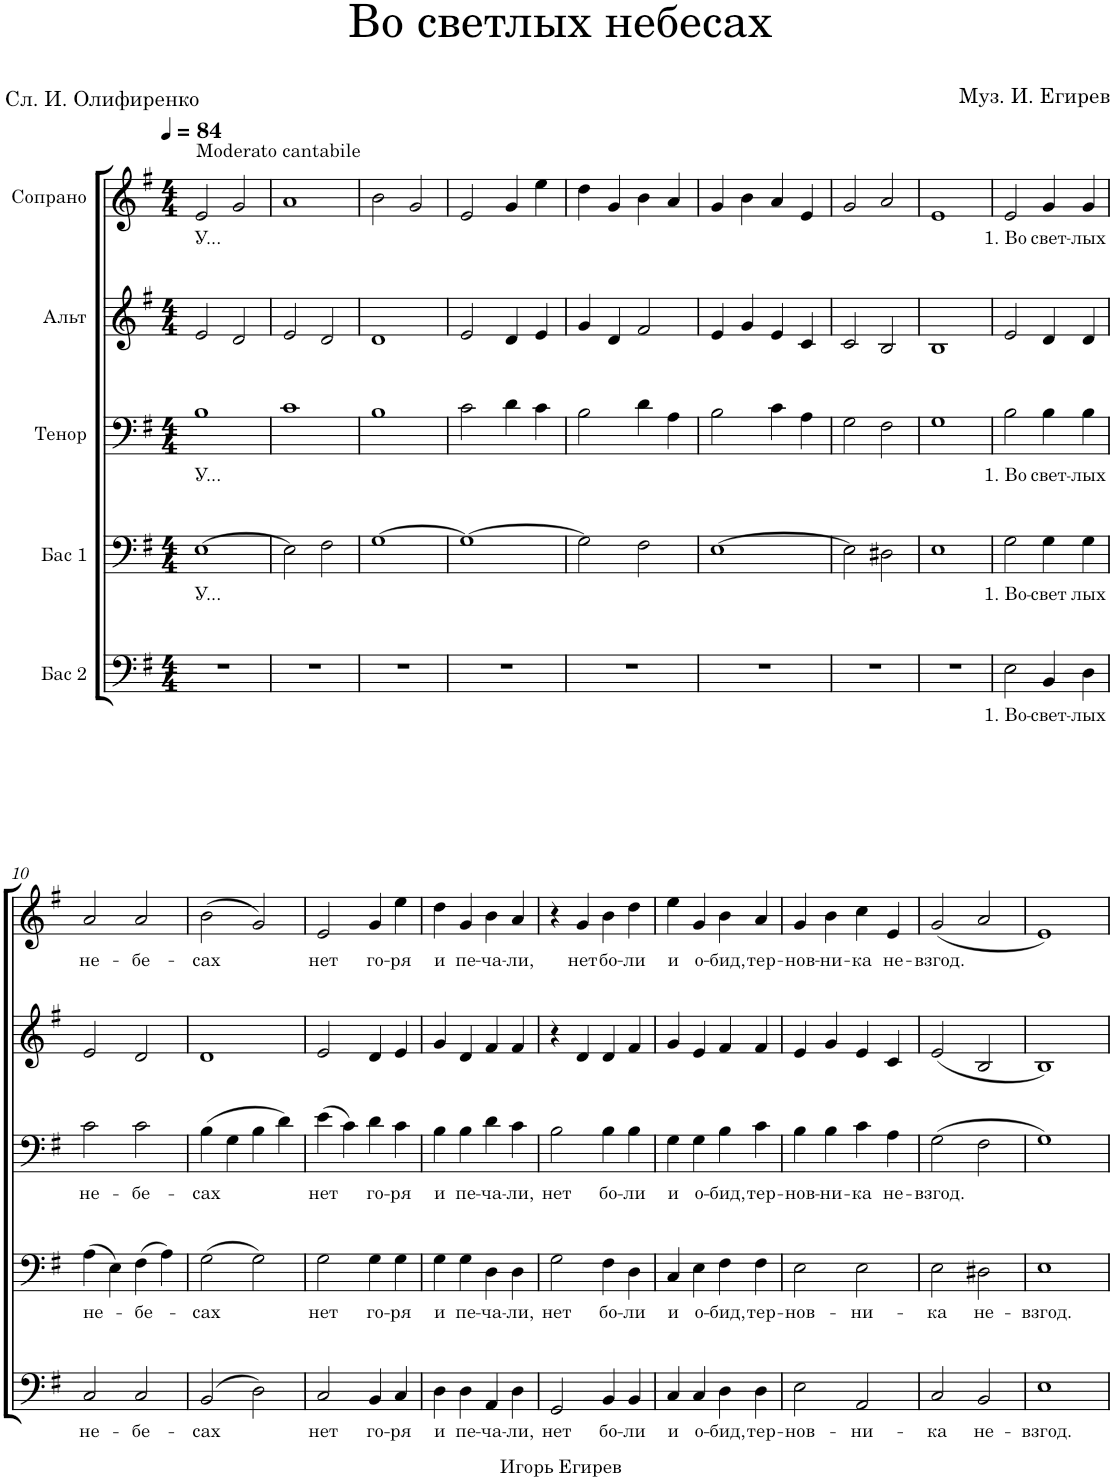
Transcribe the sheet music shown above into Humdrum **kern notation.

**kern	**text	**kern	**text	**kern	**text	**kern	**kern	**text
*part5	*part5	*part4	*part4	*part3	*part3	*part2	*part1	*part1
*staff5	*staff5	*staff4	*staff4	*staff3	*staff3	*staff2	*staff1	*staff1
*I"Бас 2	*	*I"Бас 1	*	*I"Тенор	*	*I"Альт	*I"Сопрано	*
*clefF4	*	*clefF4	*	*clefF4	*	*clefG2	*clefG2	*
*k[f#]	*	*k[f#]	*	*k[f#]	*	*k[f#]	*k[f#]	*
*M4/4	*	*M4/4	*	*M4/4	*	*M4/4	*M4/4	*
*MM84	*	*MM84	*	*MM84	*	*MM84	*MM84	*
=1	=1	=1	=1	=1	=1	=1	=1	=1
!	!	!	!	!	!	!	!LO:TX:a:t=Moderato cantabile	!
!	!	!	!LO:LY:b	!	!LO:LY:b	!	!	!LO:LY:b
1r	.	[1E	У...	1B	У...	2e/	2e/	У...
.	.	.	.	.	.	2d/	2g/	.
=2	=2	=2	=2	=2	=2	=2	=2	=2
1r	.	2E\]	.	1c	.	2e/	1a	.
.	.	2F#\	.	.	.	2d/	.	.
=3	=3	=3	=3	=3	=3	=3	=3	=3
1r	.	[1G	.	1B	.	1d	2b\	.
.	.	.	.	.	.	.	2g/	.
=4	=4	=4	=4	=4	=4	=4	=4	=4
1r	.	1G_	.	2c\	.	2e/	2e/	.
.	.	.	.	4d\	.	4d/	4g/	.
.	.	.	.	4c\	.	4e/	4ee\	.
=5	=5	=5	=5	=5	=5	=5	=5	=5
1r	.	2G\]	.	2B\	.	4g/	4dd\	.
.	.	.	.	.	.	4d/	4g/	.
.	.	2F#\	.	4d\	.	2f#/	4b\	.
.	.	.	.	4A\	.	.	4a/	.
=6	=6	=6	=6	=6	=6	=6	=6	=6
1r	.	[1E	.	2B\	.	4e/	4g/	.
.	.	.	.	.	.	4g/	4b\	.
.	.	.	.	4c\	.	4e/	4a/	.
.	.	.	.	4A\	.	4c/	4e/	.
=7	=7	=7	=7	=7	=7	=7	=7	=7
1r	.	2E\]	.	2G\	.	2c/	2g/	.
.	.	2D#X\	.	2F#\	.	2B/	2a/	.
=8	=8	=8	=8	=8	=8	=8	=8	=8
1r	.	1E	.	1G	.	1B	1e	.
=9	=9	=9	=9	=9	=9	=9	=9	=9
!	!LO:LY:b	!	!LO:LY:b	!	!LO:LY:b	!	!	!LO:LY:b
2E\	1. Во-	2G\	1. Во-	2B\	1. Во	2e/	2e/	1. Во
!	!LO:LY:b	!	!LO:LY:b	!	!LO:LY:b	!	!	!LO:LY:b
4BB/	-свет-	4G\	-свет	4B\	свет-	4d/	4g/	свет-
!	!LO:LY:b	!	!LO:LY:b	!	!LO:LY:b	!	!	!LO:LY:b
4D\	-лых	4G\	-лых	4B\	-лых	4d/	4g/	-лых
!!LO:LB:g=z
=10	=10	=10	=10	=10	=10	=10	=10	=10
!	!LO:LY:b	!	!LO:LY:b	!	!LO:LY:b	!	!	!LO:LY:b
2C/	не-	(4A\	не-	2c\	не-	2e/	2a/	не-
.	.	4E\)	.	.	.	.	.	.
!	!LO:LY:b	!	!LO:LY:b	!	!LO:LY:b	!	!	!LO:LY:b
2C/	-бе-	(4F#\	-бе-	2c\	-бе-	2d/	2a/	-бе-
.	.	4A\)	.	.	.	.	.	.
=11	=11	=11	=11	=11	=11	=11	=11	=11
!	!LO:LY:b	!	!LO:LY:b	!	!LO:LY:b	!	!	!LO:LY:b
(2BB/	-сах	(2G\	-сах	(4B\	-сах	1d	(2b\	-сах
.	.	.	.	4G\	.	.	.	.
2D\)	.	2G\)	.	4B\	.	.	2g/)	.
.	.	.	.	4d\)	.	.	.	.
=12	=12	=12	=12	=12	=12	=12	=12	=12
!	!LO:LY:b	!	!LO:LY:b	!	!LO:LY:b	!	!	!LO:LY:b
2C/	нет	2G\	нет	(4e\	нет	2e/	2e/	нет
.	.	.	.	4c\)	.	.	.	.
!	!LO:LY:b	!	!LO:LY:b	!	!LO:LY:b	!	!	!LO:LY:b
4BB/	го-	4G\	го-	4d\	го-	4d/	4g/	го-
!	!LO:LY:b	!	!LO:LY:b	!	!LO:LY:b	!	!	!LO:LY:b
4C/	-ря	4G\	-ря	4c\	-ря	4e/	4ee\	-ря
=13	=13	=13	=13	=13	=13	=13	=13	=13
!	!LO:LY:b	!	!LO:LY:b	!	!LO:LY:b	!	!	!LO:LY:b
4D\	и	4G\	и	4B\	и	4g/	4dd\	и
!	!LO:LY:b	!	!LO:LY:b	!	!LO:LY:b	!	!	!LO:LY:b
4D\	пе-	4G\	пе-	4B\	пе-	4d/	4g/	пе-
!	!LO:LY:b	!	!LO:LY:b	!	!LO:LY:b	!	!	!LO:LY:b
4AA/	-ча-	4D\	-ча-	4d\	-ча-	4f#/	4b\	-ча-
!	!LO:LY:b	!	!LO:LY:b	!	!LO:LY:b	!	!	!LO:LY:b
4D\	-ли,	4D\	-ли,	4c\	-ли,	4f#/	4a/	-ли,
=14	=14	=14	=14	=14	=14	=14	=14	=14
!	!LO:LY:b	!	!LO:LY:b	!	!LO:LY:b	!	!	!
2GG/	нет	2G\	нет	2B\	нет	4r	4r	.
!	!	!	!	!	!	!	!	!LO:LY:b
.	.	.	.	.	.	4d/	4g/	нет
!	!LO:LY:b	!	!LO:LY:b	!	!LO:LY:b	!	!	!LO:LY:b
4BB/	бо-	4F#\	бо-	4B\	бо-	4d/	4b\	бо-
!	!LO:LY:b	!	!LO:LY:b	!	!LO:LY:b	!	!	!LO:LY:b
4BB/	-ли	4D\	-ли	4B\	-ли	4f#/	4dd\	-ли
=15	=15	=15	=15	=15	=15	=15	=15	=15
!	!LO:LY:b	!	!LO:LY:b	!	!LO:LY:b	!	!	!LO:LY:b
4C/	и	4C/	и	4G\	и	4g/	4ee\	и
!	!LO:LY:b	!	!LO:LY:b	!	!LO:LY:b	!	!	!LO:LY:b
4C/	о-	4E\	о-	4G\	о-	4e/	4g/	о-
!	!LO:LY:b	!	!LO:LY:b	!	!LO:LY:b	!	!	!LO:LY:b
4D\	-бид,	4F#\	-бид,	4B\	-бид,	4f#/	4b\	-бид,
!	!LO:LY:b	!	!LO:LY:b	!	!LO:LY:b	!	!	!LO:LY:b
4D\	тер-	4F#\	тер-	4c\	тер-	4f#/	4a/	тер-
=16	=16	=16	=16	=16	=16	=16	=16	=16
!	!LO:LY:b	!	!LO:LY:b	!	!LO:LY:b	!	!	!LO:LY:b
2E\	-нов-	2E\	-нов-	4B\	-нов-	4e/	4g/	-нов-
!	!	!	!	!	!LO:LY:b	!	!	!LO:LY:b
.	.	.	.	4B\	-ни-	4g/	4b\	-ни-
!	!LO:LY:b	!	!LO:LY:b	!	!LO:LY:b	!	!	!LO:LY:b
2AA/	-ни-	2E\	-ни-	4c\	-ка	4e/	4cc\	-ка
!	!	!	!	!	!LO:LY:b	!	!	!LO:LY:b
.	.	.	.	4A\	не-	4c/	4e/	не-
=17	=17	=17	=17	=17	=17	=17	=17	=17
!	!LO:LY:b	!	!LO:LY:b	!	!LO:LY:b	!	!	!LO:LY:b
2C/	-ка	2E\	-ка	(2G\	-взгод.	(2e/	(2g/	-взгод.
!	!LO:LY:b	!	!LO:LY:b	!	!	!	!	!
2BB/	не-	2D#X\	не-	2F#\	.	2B/	2a/	.
=18	=18	=18	=18	=18	=18	=18	=18	=18
!	!LO:LY:b	!	!LO:LY:b	!	!	!	!	!
1E	-взгод.	1E	-взгод.	1G)	.	1B)	1e)	.
=	=	=	=	=	=	=	=	=
*-	*-	*-	*-	*-	*-	*-	*-	*-
